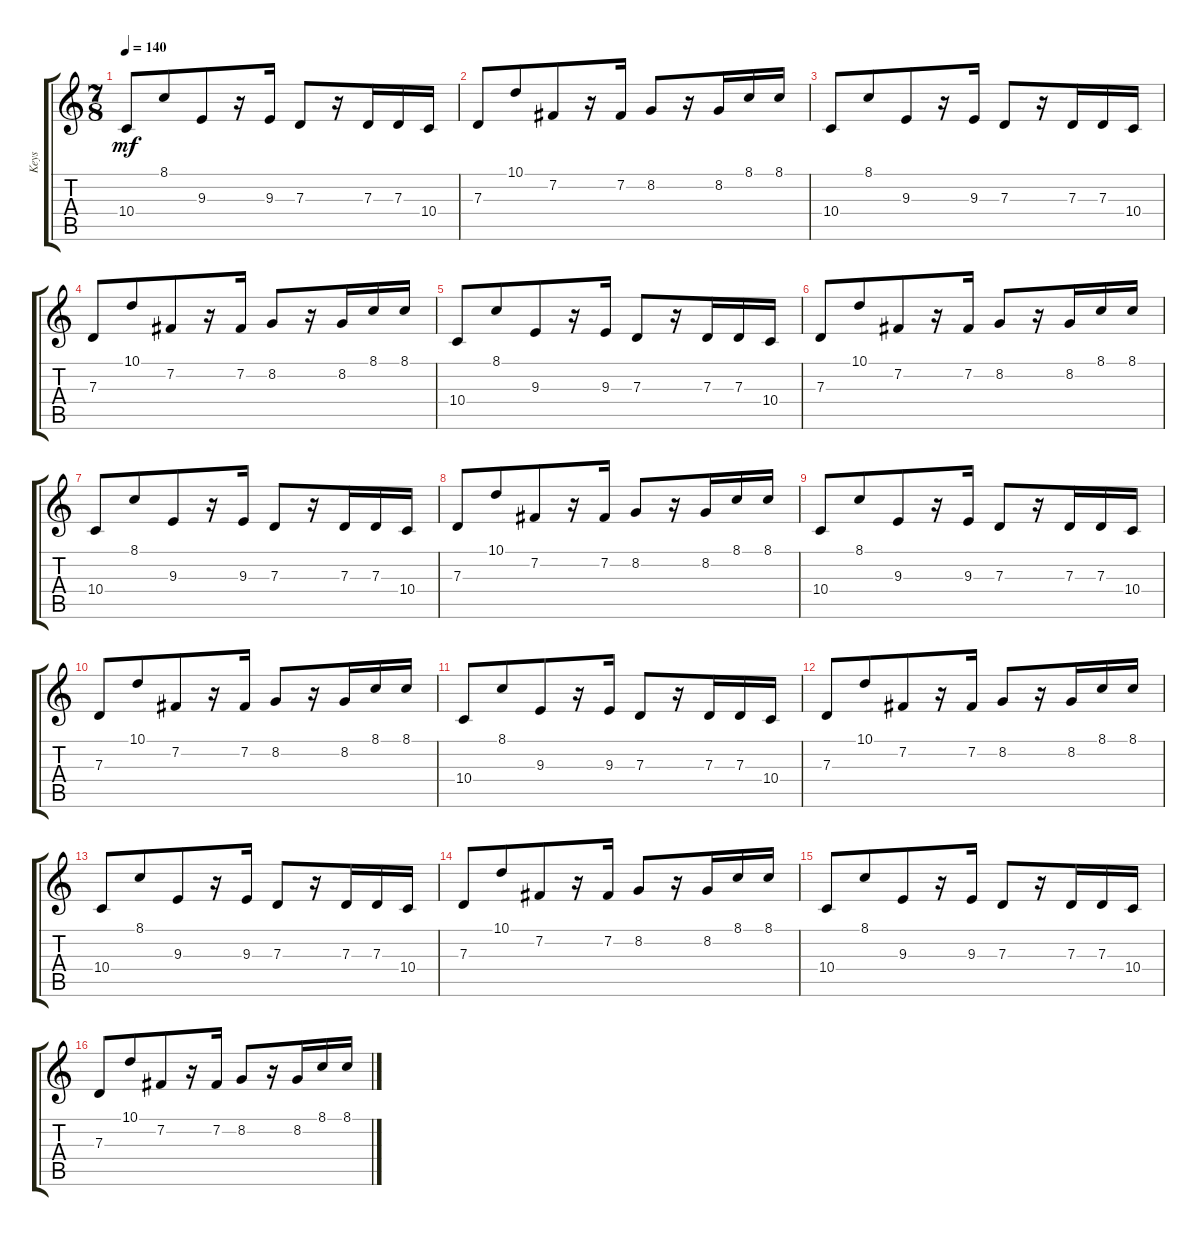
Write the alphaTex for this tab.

\track ("Keys" "Keys") {instrument rockorgan}
\staff {score tabs}
\tuning (E4 B3 G3 D3 A2 E2) {hide}
\ts (7 8)
\tempo 140
\clef g2
\ks c
10.4.8{dy mf} 8.1.8 9.3.8 r.16 9.3.16 7.3.8 r.16 7.3.16 7.3.16 10.4.16 |
7.3.8 10.1.8 7.2.8 r.16 7.2.16 8.2.8 r.16 8.2.16 8.1.16 8.1.16 |
10.4.8 8.1.8 9.3.8 r.16 9.3.16 7.3.8 r.16 7.3.16 7.3.16 10.4.16 |
7.3.8 10.1.8 7.2.8 r.16 7.2.16 8.2.8 r.16 8.2.16 8.1.16 8.1.16 |
10.4.8 8.1.8 9.3.8 r.16 9.3.16 7.3.8 r.16 7.3.16 7.3.16 10.4.16 |
7.3.8 10.1.8 7.2.8 r.16 7.2.16 8.2.8 r.16 8.2.16 8.1.16 8.1.16 |
10.4.8 8.1.8 9.3.8 r.16 9.3.16 7.3.8 r.16 7.3.16 7.3.16 10.4.16 |
7.3.8 10.1.8 7.2.8 r.16 7.2.16 8.2.8 r.16 8.2.16 8.1.16 8.1.16 |
10.4.8 8.1.8 9.3.8 r.16 9.3.16 7.3.8 r.16 7.3.16 7.3.16 10.4.16 |
7.3.8 10.1.8 7.2.8 r.16 7.2.16 8.2.8 r.16 8.2.16 8.1.16 8.1.16 |
10.4.8 8.1.8 9.3.8 r.16 9.3.16 7.3.8 r.16 7.3.16 7.3.16 10.4.16 |
7.3.8 10.1.8 7.2.8 r.16 7.2.16 8.2.8 r.16 8.2.16 8.1.16 8.1.16 |
10.4.8 8.1.8 9.3.8 r.16 9.3.16 7.3.8 r.16 7.3.16 7.3.16 10.4.16 |
7.3.8 10.1.8 7.2.8 r.16 7.2.16 8.2.8 r.16 8.2.16 8.1.16 8.1.16 |
10.4.8 8.1.8 9.3.8 r.16 9.3.16 7.3.8 r.16 7.3.16 7.3.16 10.4.16 |
7.3.8 10.1.8 7.2.8 r.16 7.2.16 8.2.8 r.16 8.2.16 8.1.16 8.1.16
